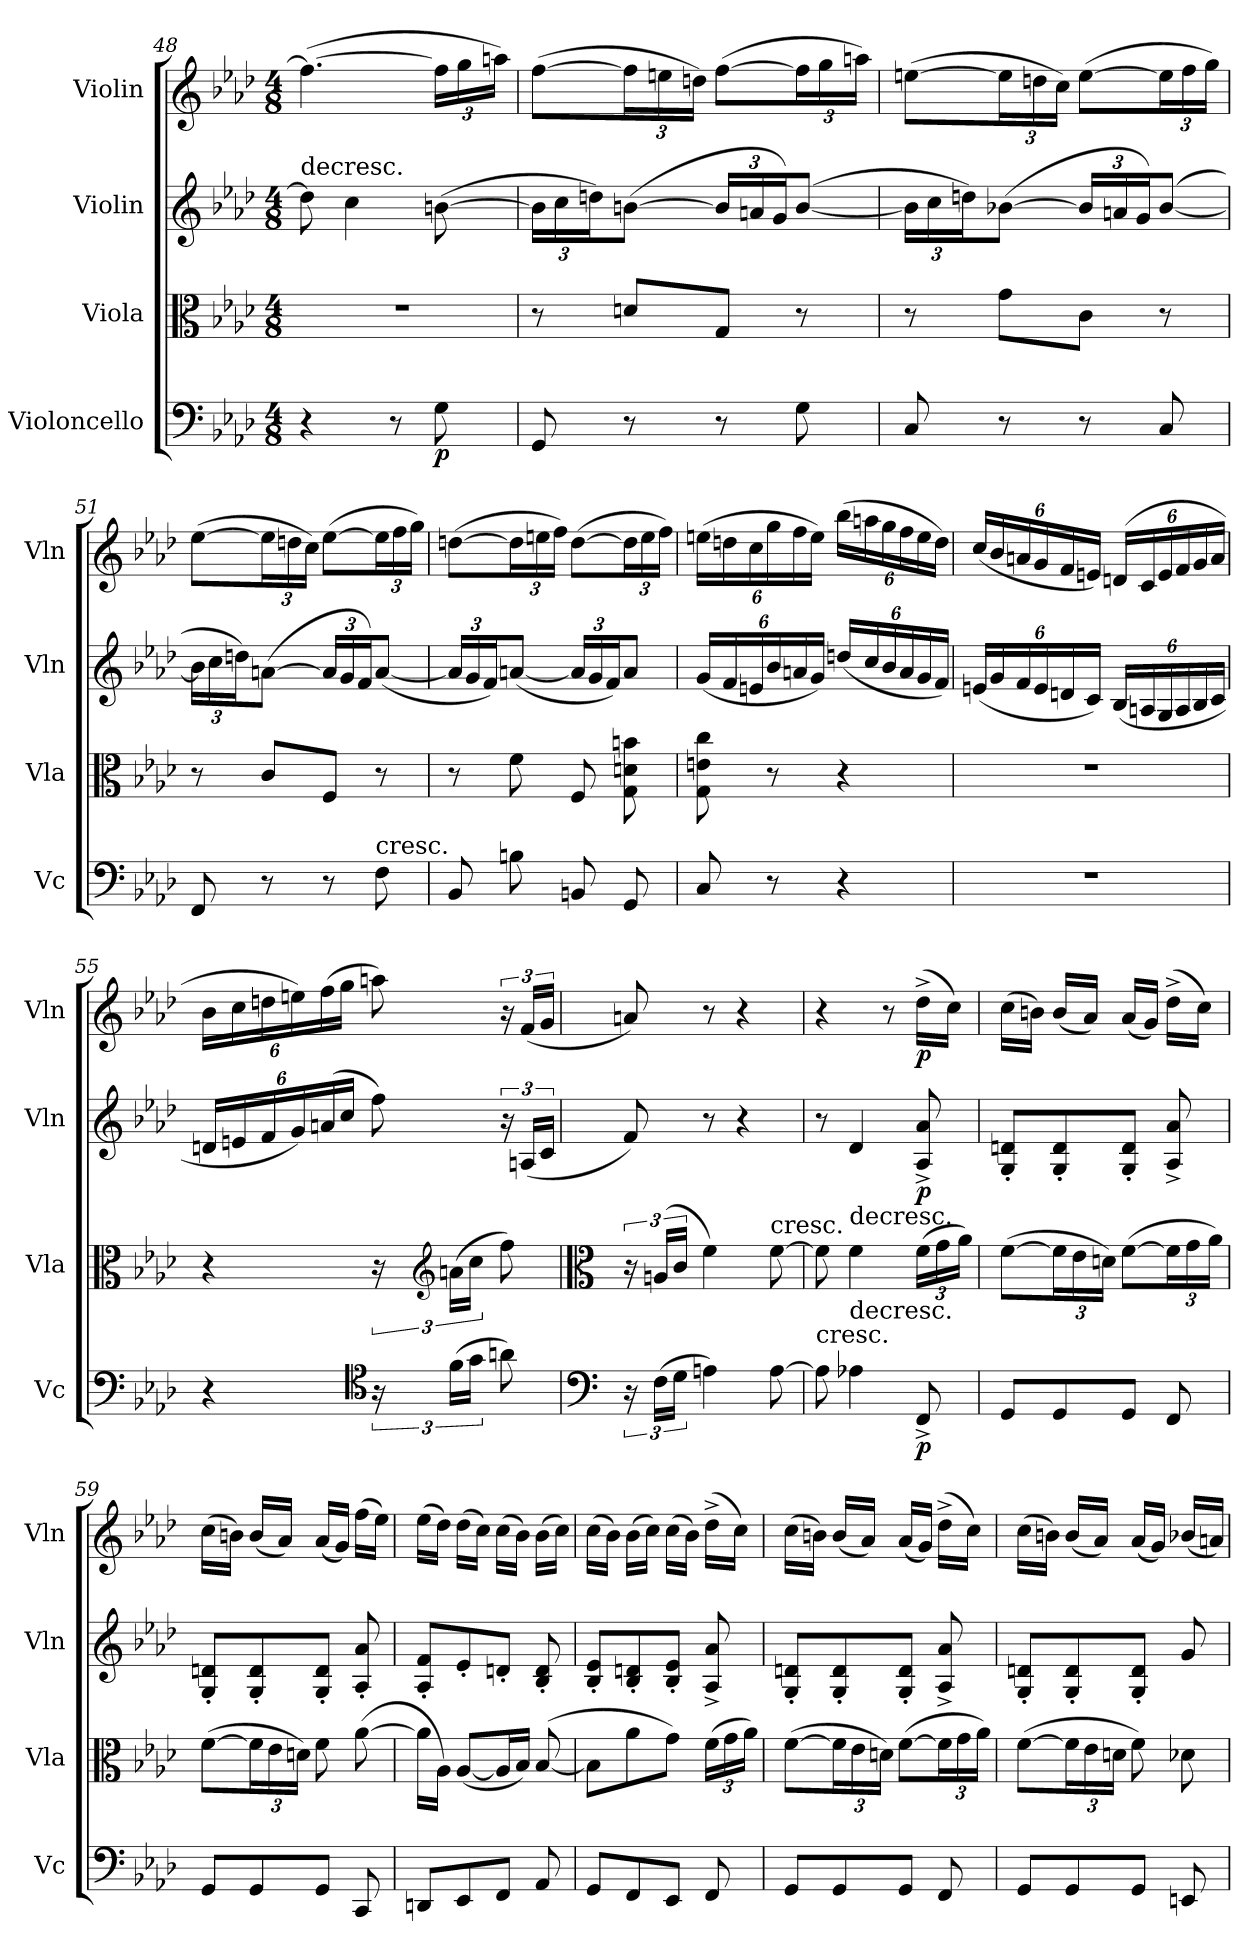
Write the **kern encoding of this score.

**kern	**dynam	**kern	**kern	**dynam	**kern	**dynam
*part4	*part4	*part3	*part2	*part2	*part1	*part1
*staff4	*staff4	*staff3	*staff2	*staff2	*staff1	*staff1
*I"Violoncello	*	*I"Viola	*I"Violin	*	*I"Violin	*
*I'Vc	*	*I'Vla	*I'Vln	*	*I'Vln	*
*clefF4	*	*clefC3	*clefG2	*	*clefG2	*
*k[b-e-a-d-]	*	*k[b-e-a-d-]	*k[b-e-a-d-]	*	*k[b-e-a-d-]	*
*M4/8	*	*M4/8	*M4/8	*	*M4/8	*
=48	=48	=48	=48	=48	=48	=48
!	!	!	!LO:TX:t=decresc.	!	!	!
4r	.	2r	8dd-\]	.	(4.ff\_	.
.	.	.	4cc\	.	.	.
8r	.	.	.	.	.	.
8G\	p	.	([8bn\	.	24ff\LL]	.
.	.	.	.	.	24gg\	.
.	.	.	.	.	24aan\JJ)	.
=49	=49	=49	=49	=49	=49	=49
8GG/	.	8r	24b\LL]	.	([8ff\L	.
.	.	.	24cc\	.	.	.
.	.	.	24ddn\J)	.	.	.
8r	.	8dn/L	([8bn\J	.	24ff\L]	.
.	.	.	.	.	24een\	.
.	.	.	.	.	24ddn\JJ)	.
8r	.	8G/J	24b/LL]	.	([8ff\L	.
.	.	.	24an/	.	.	.
.	.	.	24g/J)	.	.	.
8G\	.	8r	([8b/J	.	24ff\L]	.
.	.	.	.	.	24gg\	.
.	.	.	.	.	24aan\JJ)	.
=50	=50	=50	=50	=50	=50	=50
8C/	.	8r	24b\LL]	.	([8een\L	.
.	.	.	24cc\	.	.	.
.	.	.	24ddn\J)	.	.	.
8r	.	8g\L	([8b-X\J	.	24ee\L]	.
.	.	.	.	.	24ddn\	.
.	.	.	.	.	24cc\JJ)	.
8r	.	8c\J	24b-/LL]	.	([8ee\L	.
.	.	.	24an/	.	.	.
.	.	.	24g/J)	.	.	.
8C/	.	8r	([8b-/J	.	24ee\L]	.
.	.	.	.	.	24ff\	.
.	.	.	.	.	24gg\JJ)	.
=51	=51	=51	=51	=51	=51	=51
8FF/	.	8r	24b-\LL]	.	([8ee-\L	.
.	.	.	24cc\	.	.	.
.	.	.	24ddn\J)	.	.	.
8r	.	8c/L	([8an\J	.	24ee-\L]	.
.	.	.	.	.	24ddn\	.
.	.	.	.	.	24cc\JJ)	.
8r	.	8F/J	24a/LL]	.	([8ee-\L	.
.	.	.	24g/	.	.	.
.	.	.	24f/J)	.	.	.
!LO:TX:t=cresc.	!	!	!	!	!	!
8F\	.	8r	([8a/J	.	24ee-\L]	.
.	.	.	.	.	24ff\	.
.	.	.	.	.	24gg\JJ)	.
=52	=52	=52	=52	=52	=52	=52
8BB-/	.	8r	24a/LL]	.	([8ddn\L	.
.	.	.	24g/	.	.	.
.	.	.	24f/J)	.	.	.
8Bn\	.	8f\	([8an/J	.	24dd\L]	.
.	.	.	.	.	24een\	.
.	.	.	.	.	24ff\JJ)	.
8BBn/	.	8F/	24a/LL]	.	([8dd\L	.
.	.	.	24g/	.	.	.
.	.	.	24f/J)	.	.	.
8GG/	.	8G\ 8dn\ 8bn\	8a/J	.	24dd\L]	.
.	.	.	.	.	24ee\	.
.	.	.	.	.	24ff\JJ)	.
=53	=53	=53	=53	=53	=53	=53
8C/	.	8G\ 8en\ 8cc\	(24g/LL	.	(24een\LL	.
.	.	.	24f/	.	24ddn\	.
.	.	.	24en/	.	24cc\	.
8r	.	8r	24b-/	.	24gg\	.
.	.	.	24an/	.	24ff\	.
.	.	.	24g/JJ)	.	24ee\JJ)	.
4r	.	4r	(24ddn/LL	.	(24bb-\LL	.
.	.	.	24cc/	.	24aan\	.
.	.	.	24b-/	.	24gg\	.
.	.	.	24a/	.	24ff\	.
.	.	.	24g/	.	24ee\	.
.	.	.	24f/JJ)	.	24dd\JJ)	.
=54	=54	=54	=54	=54	=54	=54
2r	.	2r	(24en/LL	.	(24cc/LL	.
.	.	.	24g/	.	24b-/	.
.	.	.	24f/	.	24an/	.
.	.	.	24e/	.	24g/	.
.	.	.	24dn/	.	24f/	.
.	.	.	24c/JJ)	.	24en/JJ)	.
.	.	.	(24B-/LL	.	(24dn/LL	.
.	.	.	24An/	.	24c/	.
.	.	.	24G/	.	24e/	.
.	.	.	24A/	.	24f/	.
.	.	.	24B-/	.	24g/	.
.	.	.	24c/JJ	.	24a/JJ	.
=55	=55	=55	=55	=55	=55	=55
4r	.	4r	24dn/LL	.	24b-\LL	.
.	.	.	24en/	.	24cc\	.
.	.	.	24f/	.	24ddn\	.
.	.	.	24g/)	.	24een\)	.
.	.	.	(24an/	.	(24ff\	.
.	.	.	24cc/JJ	.	24gg\JJ	.
*clefC4	*	*	*	*	*	*
24r	.	24r	8ff\)	.	8aan\)	.
*	*	*clefG2	*	*	*	*
(24f\LL	.	(24an\LL	.	.	.	.
24g\JJ	.	24cc\JJ	.	.	.	.
8an\)	.	8ff\)	24r	.	24r	.
.	.	.	(24An/LL	.	(24f/LL	.
.	.	.	24c/JJ	.	24g/JJ	.
=56	=56	=56	=56	=56	=56	=56
*clefF4	*	*clefC3	*	*	*	*
24r	.	24r	8f/)	.	8an/)	.
(24F\LL	.	(24An/LL	.	.	.	.
24G\JJ	.	24c/JJ	.	.	.	.
4An\)	.	4f\)	8r	.	8r	.
.	.	.	4r	.	4r	.
!	!	!LO:TX:t=cresc.	!	!	!	!
[8A\	.	[8f\	.	.	.	.
=57	=57	=57	=57	=57	=57	=57
!LO:TX:t=cresc.	!	!	!	!	!	!
8A\]	.	8f\]	8r	.	4r	.
!	!	!LO:TX:t=decresc.	!	!	!	!
!LO:TX:t=decresc.	!	!	!	!	!	!
4A-X\	.	4f\	4d-/	.	.	.
.	.	.	.	.	8r	.
8FF^/	p	(24f\LL	8A-^/ 8a-^/	p	(16dd-^\LL	p
.	.	24g\	.	.	.	.
.	.	.	.	.	16cc\JJ)	.
.	.	24a-\JJ)	.	.	.	.
=58	=58	=58	=58	=58	=58	=58
8GG/L	.	([8f\L	8G'/ 8dn'/L	.	(16cc\LL	.
.	.	.	.	.	16bn\JJ)	.
8GG/	.	24f\L]	8G'/ 8d'/	.	(16b/LL	.
.	.	24e-\	.	.	.	.
.	.	.	.	.	16a-/JJ)	.
.	.	24dn\JJ)	.	.	.	.
8GG/J	.	([8f\L	8G'/ 8d'/J	.	(16a-/LL	.
.	.	.	.	.	16g/JJ)	.
8FF/	.	24f\L]	8A-^/ 8a-^/	.	(16dd-^\LL	.
.	.	24g\	.	.	.	.
.	.	.	.	.	16cc\JJ)	.
.	.	24a-\JJ)	.	.	.	.
=59	=59	=59	=59	=59	=59	=59
8GG/L	.	([8f\L	8G'/ 8dn'/L	.	(16cc\LL	.
.	.	.	.	.	16bn\JJ)	.
8GG/	.	24f\L]	8G'/ 8d'/	.	(16b/LL	.
.	.	24e-\	.	.	.	.
.	.	.	.	.	16a-/JJ)	.
.	.	24dn\JJ)	.	.	.	.
8GG/J	.	8f\	8G'/ 8d'/J	.	(16a-/LL	.
.	.	.	.	.	16g/JJ)	.
8CC/	.	([8a-\	8A-'/ 8a-'/	.	(16ff\LL	.
.	.	.	.	.	16ee-\JJ)	.
=60	=60	=60	=60	=60	=60	=60
8DDn/L	.	16a-\LL]	8A-'/ 8f'/L	.	(16ee-\LL	.
.	.	16A-\JJ)	.	.	16dd-\JJ)	.
8EE-/	.	([8A-/L	8e-'/	.	(16dd-\LL	.
.	.	.	.	.	16cc\JJ)	.
8FF/J	.	16A-/L]	8dn'/J	.	(16cc\LL	.
.	.	16B-/JJ)	.	.	16b-\JJ)	.
8AA-/	.	([8B-/	8B-'/ 8d'/	.	(16b-\LL	.
.	.	.	.	.	16cc\JJ)	.
=61	=61	=61	=61	=61	=61	=61
8GG/L	.	8B-\L]	8B-'/ 8e-'/L	.	(16cc\LL	.
.	.	.	.	.	16b-\JJ)	.
8FF/	.	8a-\	8B-'/ 8dn'/	.	(16b-\LL	.
.	.	.	.	.	16cc\JJ)	.
8EE-/J	.	8g\J)	8B-'/ 8e-'/J	.	(16cc\LL	.
.	.	.	.	.	16b-\JJ)	.
8FF/	.	(24f\LL	8A-^/ 8a-^/	.	(16dd-^\LL	.
.	.	24g\	.	.	.	.
.	.	.	.	.	16cc\JJ)	.
.	.	24a-\JJ)	.	.	.	.
=62	=62	=62	=62	=62	=62	=62
8GG/L	.	([8f\L	8G'/ 8dn'/L	.	(16cc\LL	.
.	.	.	.	.	16bn\JJ)	.
8GG/	.	24f\L]	8G'/ 8d'/	.	(16b/LL	.
.	.	24e-\	.	.	.	.
.	.	.	.	.	16a-/JJ)	.
.	.	24dn\JJ)	.	.	.	.
8GG/J	.	([8f\L	8G'/ 8d'/J	.	(16a-/LL	.
.	.	.	.	.	16g/JJ)	.
8FF/	.	24f\L]	8A-^/ 8a-^/	.	(16dd-^\LL	.
.	.	24g\	.	.	.	.
.	.	.	.	.	16cc\JJ)	.
.	.	24a-\JJ)	.	.	.	.
=63	=63	=63	=63	=63	=63	=63
8GG/L	.	([8f\L	8G'/ 8dn'/L	.	(16cc\LL	.
.	.	.	.	.	16bn\JJ)	.
8GG/	.	24f\L]	8G'/ 8d'/	.	(16b/LL	.
.	.	24e-\	.	.	.	.
.	.	.	.	.	16a-/JJ)	.
.	.	24dn\JJ	.	.	.	.
8GG/J	.	8f\)	8G'/ 8d'/J	.	(16a-/LL	.
.	.	.	.	.	16g/JJ)	.
8EEn/	.	8d-X\	8g/	.	(16b-X/LL	.
.	.	.	.	.	16an/JJ)	.
=	=	=	=	=	=	=
*-	*-	*-	*-	*-	*-	*-
